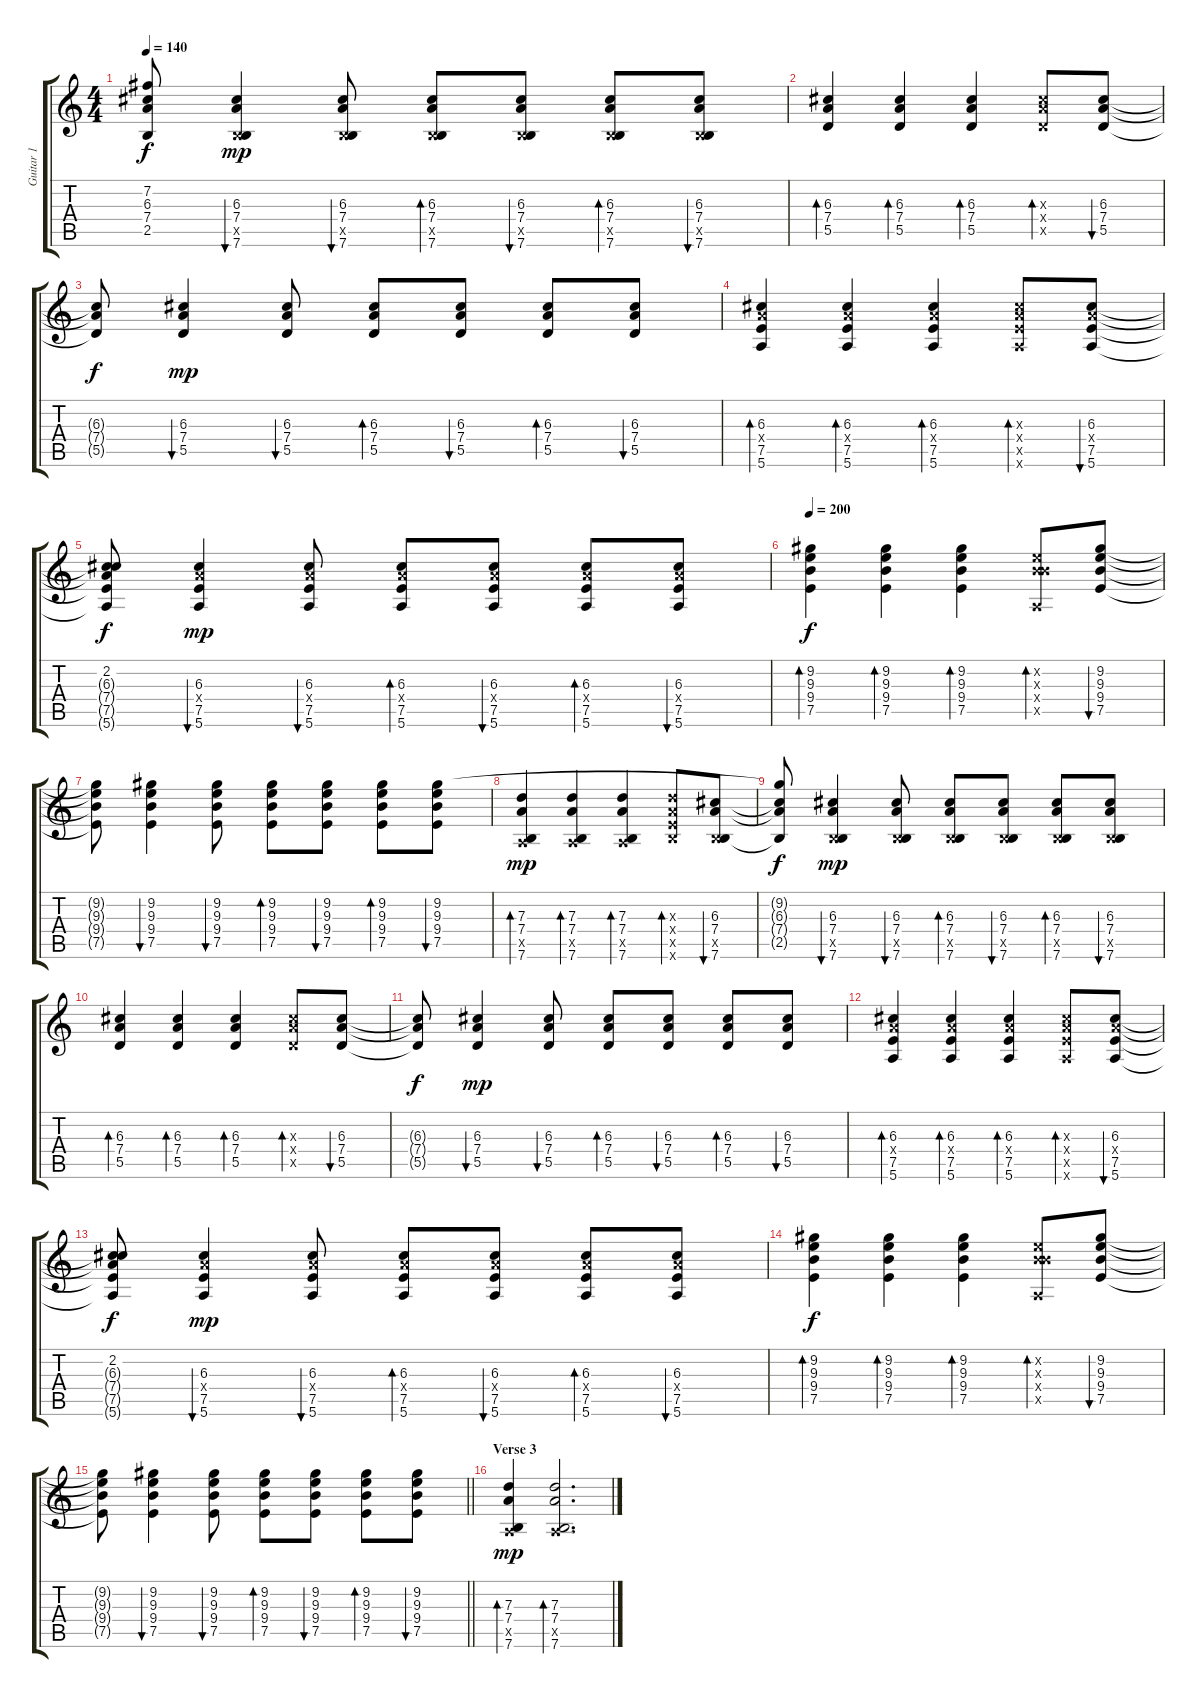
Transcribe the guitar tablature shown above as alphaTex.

\track ("Guitar 1" "Guitar 1") {instrument electricguitarclean}
\staff {score tabs}
\tuning (E4 B3 G3 D3 A2 E2) {hide}
\ts (4 4)
\tempo 140
\clef g2
\ks c
(7.2{t} 6.3{t} 7.4{t} 2.5{t}).8{dy f} (6.3 7.4 2.5{x} 7.6).4{bu 60 dy mp} (6.3 7.4 2.5{x} 7.6).8{bu 60} (6.3 7.4 2.5{x} 7.6).8{bd 60} (6.3 7.4 2.5{x} 7.6).8{bu 60} (6.3 7.4 2.5{x} 7.6).8{bd 60} (6.3 7.4 2.5{x} 7.6).8{bu 60} |
(6.3 7.4 5.5).4{bd 60} (6.3 7.4 5.5).4{bd 60} (6.3 7.4 5.5).4{bd 60} (6.3{x} 7.4{x} 5.5{x}).8{bd 60} (6.3 7.4 5.5).8{bu 60} |
(6.3{t} 7.4{t} 5.5{t}).8{dy f} (6.3 7.4 5.5).4{bu 60 dy mp} (6.3 7.4 5.5).8{bu 60} (6.3 7.4 5.5).8{bd 60} (6.3 7.4 5.5).8{bu 60} (6.3 7.4 5.5).8{bd 60} (6.3 7.4 5.5).8{bu 60} |
(6.3 7.4{x} 7.5 5.6).4{bd 60} (6.3 7.4{x} 7.5 5.6).4{bd 60} (6.3 7.4{x} 7.5 5.6).4{bd 60} (6.3{x} 7.4{x} 7.5{x} 5.6{x}).8{bd 60} (6.3 7.4{x} 7.5 5.6).8{bu 60} |
(2.2 6.3{t} 7.4{t} 7.5{t} 5.6{t}).8{dy f} (6.3 7.4{x} 7.5 5.6).4{bu 60 dy mp} (6.3 7.4{x} 7.5 5.6).8{bu 60} (6.3 7.4{x} 7.5 5.6).8{bd 60} (6.3 7.4{x} 7.5 5.6).8{bu 60} (6.3 7.4{x} 7.5 5.6).8{bd 60} (6.3 7.4{x} 7.5 5.6).8{bu 60} |
\tempo 200
(9.2 9.3 9.4 7.5).4{bd 60 dy f} (9.2 9.3 9.4 7.5).4{bd 60} (9.2 9.3 9.4 7.5).4{bd 60} (0.2{x} 9.3{x} 9.4{x} 0.5{x}).8{bd 60} (9.2 9.3 9.4 7.5).8{bu 60} |
(9.2{t} 9.3{t} 9.4{t} 7.5{t}).8 (9.2 9.3 9.4 7.5).4{bu 60} (9.2 9.3 9.4 7.5).8{bu 60} (9.2 9.3 9.4 7.5).8{bd 60} (9.2 9.3 9.4 7.5).8{bu 60} (9.2 9.3 9.4 7.5).8{bd 60} (9.2 9.3 9.4 7.5).8{bu 60} |
(7.3 7.4 0.5{x} 7.6).4{bd 60 dy mp} (7.3 7.4 0.5{x} 7.6).4{bd 60} (7.3 7.4 0.5{x} 7.6).4{bd 60} (7.3{x} 7.4{x} 7.5{x} 7.6{x}).8{bd 60} (6.3 7.4 2.5{x} 7.6).8{bu 60} |
(9.2{t} 6.3{t} 7.4{t} 2.5{t}).8{dy f} (6.3 7.4 2.5{x} 7.6).4{bu 60 dy mp} (6.3 7.4 2.5{x} 7.6).8{bu 60} (6.3 7.4 2.5{x} 7.6).8{bd 60} (6.3 7.4 2.5{x} 7.6).8{bu 60} (6.3 7.4 2.5{x} 7.6).8{bd 60} (6.3 7.4 2.5{x} 7.6).8{bu 60} |
(6.3 7.4 5.5).4{bd 60} (6.3 7.4 5.5).4{bd 60} (6.3 7.4 5.5).4{bd 60} (6.3{x} 7.4{x} 5.5{x}).8{bd 60} (6.3 7.4 5.5).8{bu 60} |
(6.3{t} 7.4{t} 5.5{t}).8{dy f} (6.3 7.4 5.5).4{bu 60 dy mp} (6.3 7.4 5.5).8{bu 60} (6.3 7.4 5.5).8{bd 60} (6.3 7.4 5.5).8{bu 60} (6.3 7.4 5.5).8{bd 60} (6.3 7.4 5.5).8{bu 60} |
(6.3 7.4{x} 7.5 5.6).4{bd 60} (6.3 7.4{x} 7.5 5.6).4{bd 60} (6.3 7.4{x} 7.5 5.6).4{bd 60} (6.3{x} 7.4{x} 7.5{x} 5.6{x}).8{bd 60} (6.3 7.4{x} 7.5 5.6).8{bu 60} |
(2.2 6.3{t} 7.4{t} 7.5{t} 5.6{t}).8{dy f} (6.3 7.4{x} 7.5 5.6).4{bu 60 dy mp} (6.3 7.4{x} 7.5 5.6).8{bu 60} (6.3 7.4{x} 7.5 5.6).8{bd 60} (6.3 7.4{x} 7.5 5.6).8{bu 60} (6.3 7.4{x} 7.5 5.6).8{bd 60} (6.3 7.4{x} 7.5 5.6).8{bu 60} |
(9.2 9.3 9.4 7.5).4{bd 60 dy f} (9.2 9.3 9.4 7.5).4{bd 60} (9.2 9.3 9.4 7.5).4{bd 60} (0.2{x} 9.3{x} 9.4{x} 0.5{x}).8{bd 60} (9.2 9.3 9.4 7.5).8{bu 60} |
\barLineRight lightlight
(9.2{t} 9.3{t} 9.4{t} 7.5{t}).8 (9.2 9.3 9.4 7.5).4{bu 60} (9.2 9.3 9.4 7.5).8{bu 60} (9.2 9.3 9.4 7.5).8{bd 60} (9.2 9.3 9.4 7.5).8{bu 60} (9.2 9.3 9.4 7.5).8{bd 60} (9.2 9.3 9.4 7.5).8{bu 60} |
\section ("" "Verse 3")
(7.3 7.4 0.5{x} 7.6).4{bd 60 dy mp} (7.3 7.4 0.5{x} 7.6).2{d bd 60}
